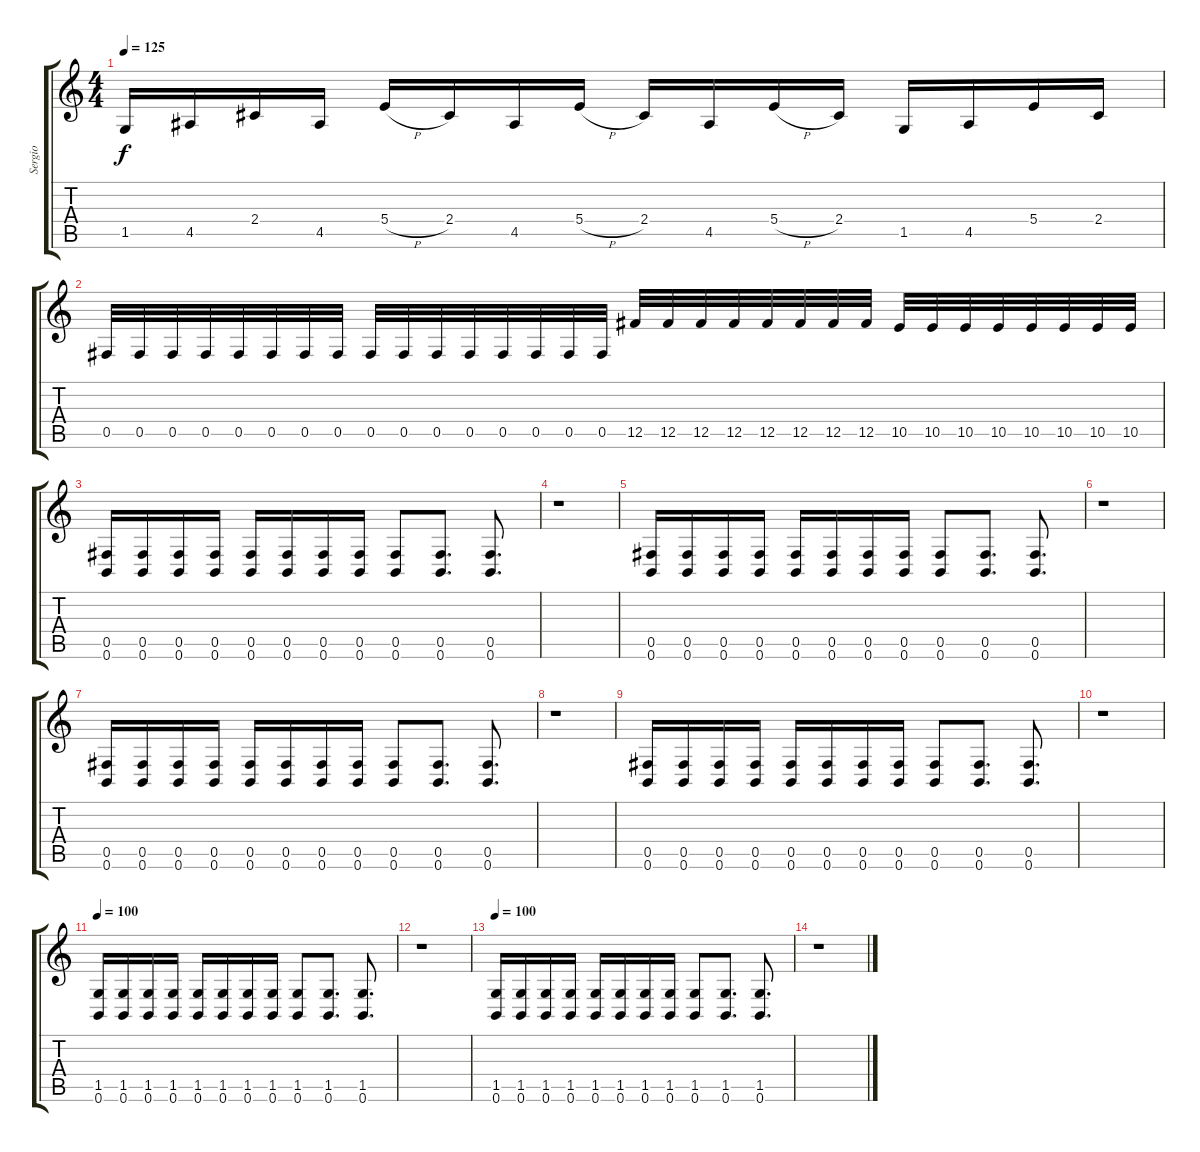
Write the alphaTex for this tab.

\track ("Sergio" "Sergio") {instrument distortionguitar}
\staff {score tabs}
\tuning (Db4 Ab3 E3 B2 Gb2 B1) {hide}
\ts (4 4)
\tempo 125
\clef g2
\ks c
1.5.16{dy f} 4.5.16 2.4.16 4.5.16 5.4{h}.16 2.4.16 4.5.16 5.4{h}.16 2.4.16 4.5.16 5.4{h}.16 2.4.16 1.5.16 4.5.16 5.4.16 2.4.16 |
0.5.32 0.5.32 0.5.32 0.5.32 0.5.32 0.5.32 0.5.32 0.5.32 0.5.32 0.5.32 0.5.32 0.5.32 0.5.32 0.5.32 0.5.32 0.5.32 12.5.32 12.5.32 12.5.32 12.5.32 12.5.32 12.5.32 12.5.32 12.5.32 10.5.32 10.5.32 10.5.32 10.5.32 10.5.32 10.5.32 10.5.32 10.5.32 |
(0.5 0.6).16 (0.5 0.6).16 (0.5 0.6).16 (0.5 0.6).16 (0.5 0.6).16 (0.5 0.6).16 (0.5 0.6).16 (0.5 0.6).16 (0.5 0.6).8 (0.5 0.6).8{d} (0.5 0.6).8{d} |
r.1 |
(0.5 0.6).16 (0.5 0.6).16 (0.5 0.6).16 (0.5 0.6).16 (0.5 0.6).16 (0.5 0.6).16 (0.5 0.6).16 (0.5 0.6).16 (0.5 0.6).8 (0.5 0.6).8{d} (0.5 0.6).8{d} |
r.1 |
(0.5 0.6).16 (0.5 0.6).16 (0.5 0.6).16 (0.5 0.6).16 (0.5 0.6).16 (0.5 0.6).16 (0.5 0.6).16 (0.5 0.6).16 (0.5 0.6).8 (0.5 0.6).8{d} (0.5 0.6).8{d} |
r.1 |
(0.5 0.6).16 (0.5 0.6).16 (0.5 0.6).16 (0.5 0.6).16 (0.5 0.6).16 (0.5 0.6).16 (0.5 0.6).16 (0.5 0.6).16 (0.5 0.6).8 (0.5 0.6).8{d} (0.5 0.6).8{d} |
r.1 |
\tempo 100
(1.5 0.6).16 (1.5 0.6).16 (1.5 0.6).16 (1.5 0.6).16 (1.5 0.6).16 (1.5 0.6).16 (1.5 0.6).16 (1.5 0.6).16 (1.5 0.6).8 (1.5 0.6).8{d} (1.5 0.6).8{d} |
r.1 |
\tempo 100
(1.5 0.6).16 (1.5 0.6).16 (1.5 0.6).16 (1.5 0.6).16 (1.5 0.6).16 (1.5 0.6).16 (1.5 0.6).16 (1.5 0.6).16 (1.5 0.6).8 (1.5 0.6).8{d} (1.5 0.6).8{d} |
r.1
